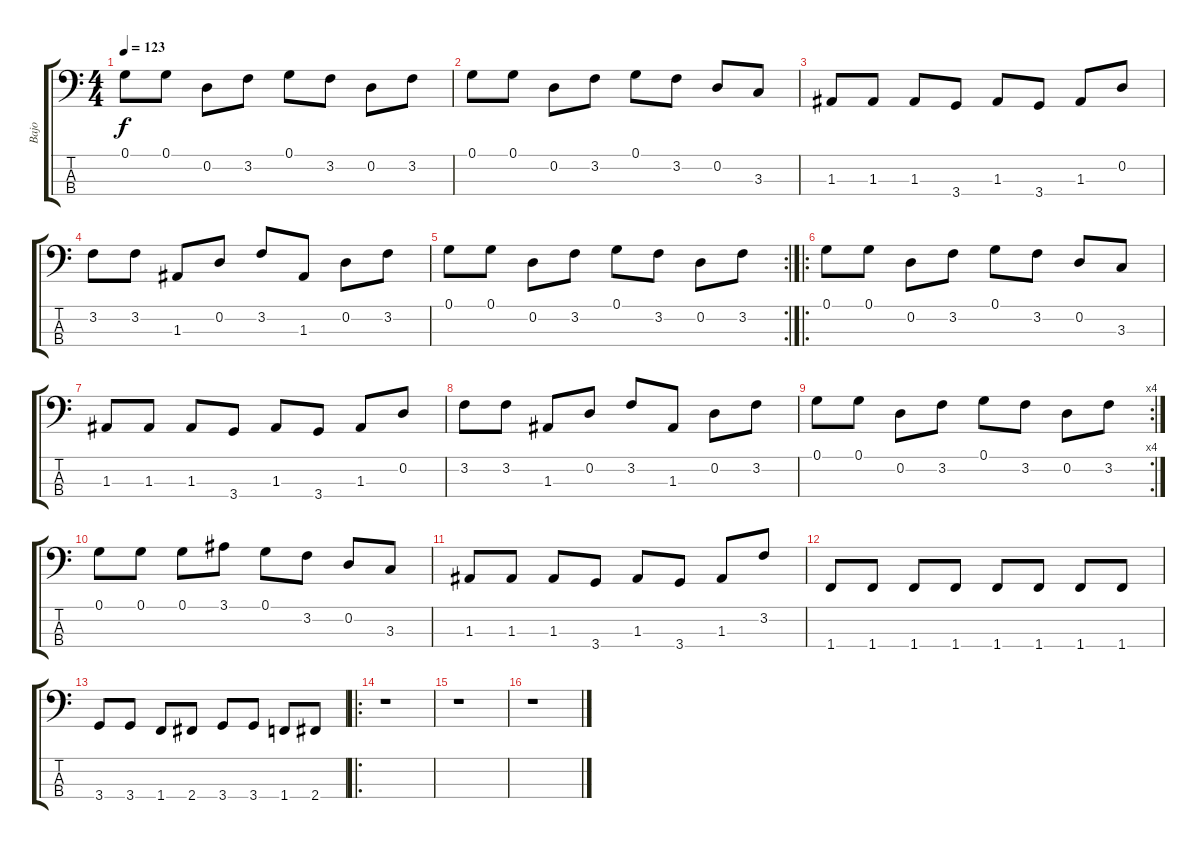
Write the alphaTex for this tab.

\track ("Bajo" "Bajo") {instrument electricbasspick}
\staff {score tabs}
\tuning (G2 D2 A1 E1) {hide}
\ts (4 4)
\tempo 123
\clef f4
\ks c
0.1.8{dy f} 0.1.8 0.2.8 3.2.8 0.1.8 3.2.8 0.2.8 3.2.8 |
0.1.8 0.1.8 0.2.8 3.2.8 0.1.8 3.2.8 0.2.8 3.3.8 |
1.3.8 1.3.8 1.3.8 3.4.8 1.3.8 3.4.8 1.3.8 0.2.8 |
3.2.8 3.2.8 1.3.8 0.2.8 3.2.8 1.3.8 0.2.8 3.2.8 |
\rc 2
0.1.8 0.1.8 0.2.8 3.2.8 0.1.8 3.2.8 0.2.8 3.2.8 |
\ro
0.1.8 0.1.8 0.2.8 3.2.8 0.1.8 3.2.8 0.2.8 3.3.8 |
1.3.8 1.3.8 1.3.8 3.4.8 1.3.8 3.4.8 1.3.8 0.2.8 |
3.2.8 3.2.8 1.3.8 0.2.8 3.2.8 1.3.8 0.2.8 3.2.8 |
\rc 4
0.1.8 0.1.8 0.2.8 3.2.8 0.1.8 3.2.8 0.2.8 3.2.8 |
0.1.8 0.1.8 0.1.8 3.1.8 0.1.8 3.2.8 0.2.8 3.3.8 |
1.3.8 1.3.8 1.3.8 3.4.8 1.3.8 3.4.8 1.3.8 3.2.8 |
1.4.8 1.4.8 1.4.8 1.4.8 1.4.8 1.4.8 1.4.8 1.4.8 |
3.4.8 3.4.8 1.4.8 2.4.8 3.4.8 3.4.8 1.4.8 2.4.8 |
\ro
r.1 |
r.1 |
r.1
